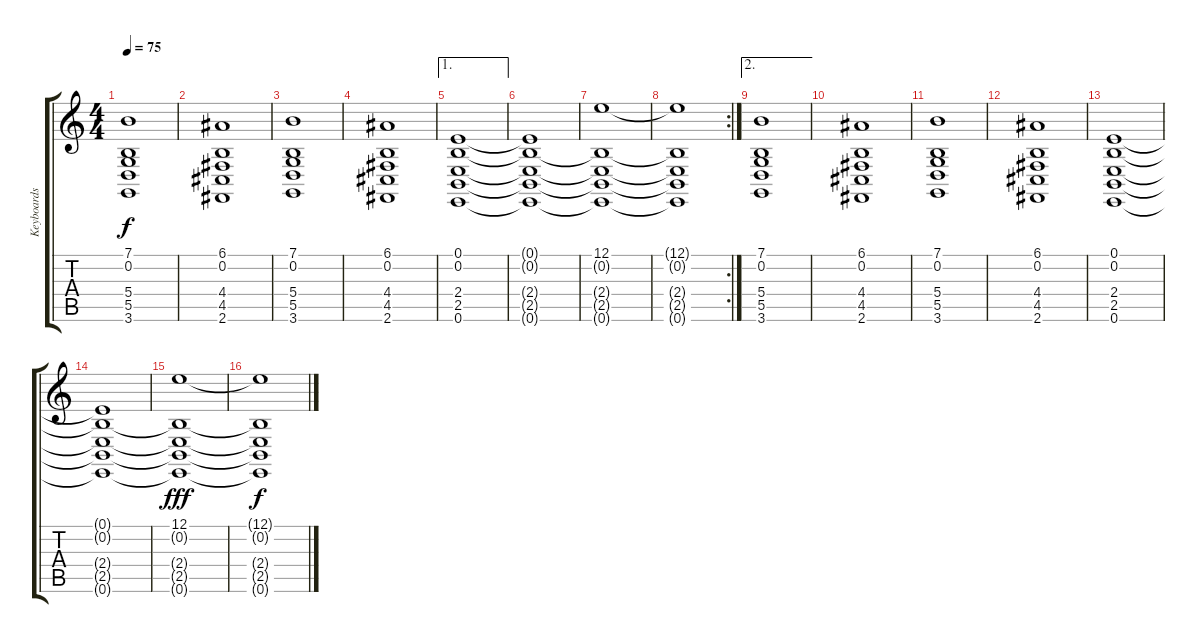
\track ("Keyboards" "Keyboards") {instrument pad2warm}
\staff {score tabs}
\tuning (E4 B3 G3 D3 A2 E2) {hide}
\ts (4 4)
\tempo 75
\clef g2
\ks c
(7.1 0.2 5.4 5.5 3.6).1{dy f} |
(6.1 0.2 4.4 4.5 2.6).1 |
(7.1 0.2 5.4 5.5 3.6).1 |
(6.1 0.2 4.4 4.5 2.6).1 |
\ae 1
(0.1 0.2 2.4 2.5 0.6).1 |
(0.1{t} 0.2{t} 2.4{t} 2.5{t} 0.6{t}).1 |
(12.1 0.2{t} 2.4{t} 2.5{t} 0.6{t}).1 |
\rc 2
(12.1{t} 0.2{t} 2.4{t} 2.5{t} 0.6{t}).1 |
\ae 2
(7.1 0.2 5.4 5.5 3.6).1 |
(6.1 0.2 4.4 4.5 2.6).1 |
(7.1 0.2 5.4 5.5 3.6).1 |
(6.1 0.2 4.4 4.5 2.6).1 |
(0.1 0.2 2.4 2.5 0.6).1 |
(0.1{t} 0.2{t} 2.4{t} 2.5{t} 0.6{t}).1 |
(12.1 0.2{t} 2.4{t} 2.5{t} 0.6{t}).1{dy fff} |
(12.1{t} 0.2{t} 2.4{t} 2.5{t} 0.6{t}).1{dy f}
